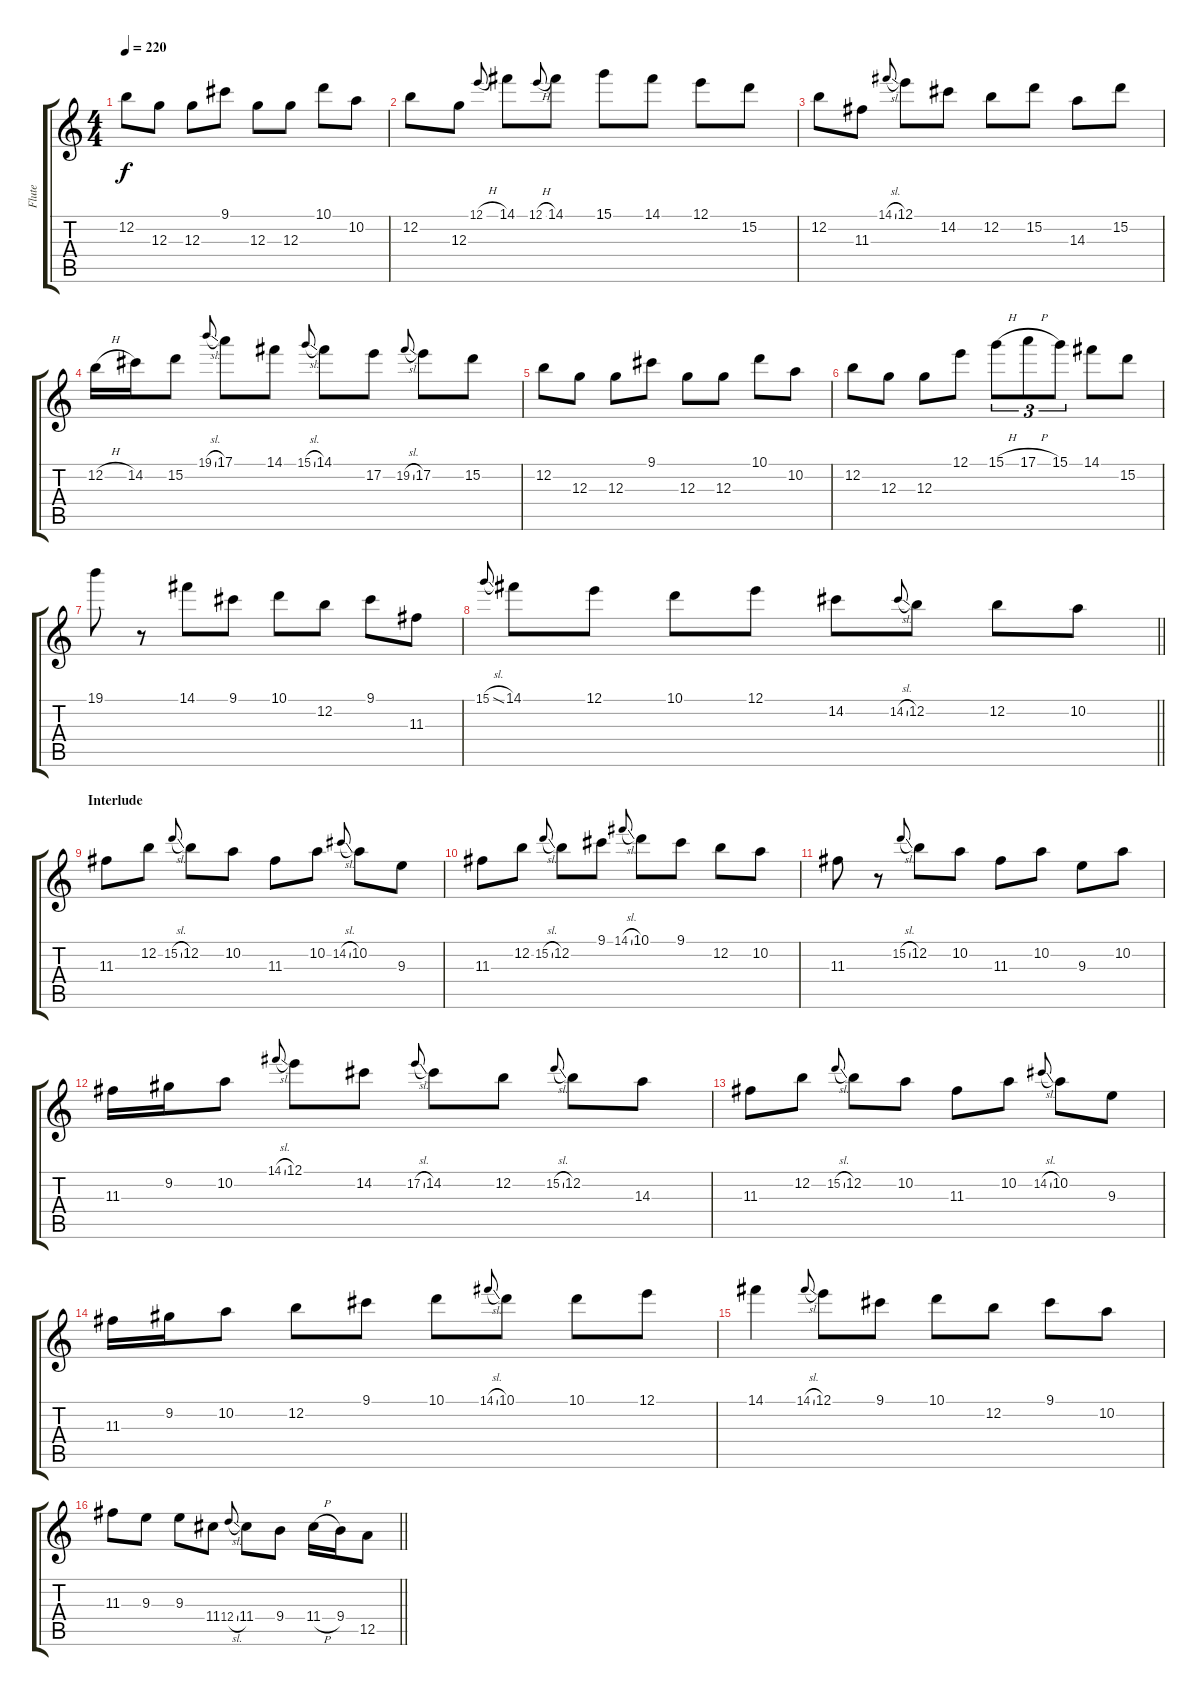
\track ("Flute" "Flute") {instrument flute}
\staff {score tabs}
\tuning (E5 B4 G4 D4 A3 E3) {hide}
\ts (4 4)
\tempo 220
\clef g2
\ks c
12.2.8{dy f} 12.3.8 12.3.8 9.1.8 12.3.8 12.3.8 10.1.8 10.2.8 |
12.2.8 12.3.8 12.1{h}.8{gr onbeat} 14.1.8 12.1{h}.8{gr onbeat} 14.1.8 15.1.8 14.1.8 12.1.8 15.2.8 |
12.2.8 11.3.8 14.1{sl}.8{gr onbeat} 12.1.8 14.2.8 12.2.8 15.2.8 14.3.8 15.2.8 |
12.2{h}.16 14.2.16 15.2.8 19.1{sl}.8{gr onbeat} 17.1.8 14.1.8 15.1{sl}.8{gr onbeat} 14.1.8 17.2.8 19.2{sl}.8{gr onbeat} 17.2.8 15.2.8 |
12.2.8 12.3.8 12.3.8 9.1.8 12.3.8 12.3.8 10.1.8 10.2.8 |
12.2.8 12.3.8 12.3.8 12.1.8 15.1{h}.8{tu (3 2)} 17.1{h}.8{tu (3 2)} 15.1.8{tu (3 2)} 14.1.8 15.2.8 |
19.1.8 r.8 14.1.8 9.1.8 10.1.8 12.2.8 9.1.8 11.3.8 |
\barLineRight lightlight
15.1{sl}.8{gr onbeat} 14.1.8 12.1.8 10.1.8 12.1.8 14.2.8 14.2{sl}.8{gr onbeat} 12.2.8 12.2.8 10.2.8 |
\section ("" "Interlude")
11.3.8 12.2.8 15.2{sl}.8{gr onbeat} 12.2.8 10.2.8 11.3.8 10.2.8 14.2{sl}.8{gr onbeat} 10.2.8 9.3.8 |
11.3.8 12.2.8 15.2{sl}.8{gr onbeat} 12.2.8 9.1.8 14.1{sl}.8{gr onbeat} 10.1.8 9.1.8 12.2.8 10.2.8 |
11.3.8 r.8 15.2{sl}.8{gr onbeat} 12.2.8 10.2.8 11.3.8 10.2.8 9.3.8 10.2.8 |
11.3.16 9.2.16 10.2.8 14.1{sl}.8{gr onbeat} 12.1.8 14.2.8 17.2{sl}.8{gr onbeat} 14.2.8 12.2.8 15.2{sl}.8{gr onbeat} 12.2.8 14.3.8 |
11.3.8 12.2.8 15.2{sl}.8{gr onbeat} 12.2.8 10.2.8 11.3.8 10.2.8 14.2{sl}.8{gr onbeat} 10.2.8 9.3.8 |
11.3.16 9.2.16 10.2.8 12.2.8 9.1.8 10.1.8 14.1{sl}.8{gr onbeat} 10.1.8 10.1.8 12.1.8 |
14.1.4 14.1{sl}.8{gr onbeat} 12.1.8 9.1.8 10.1.8 12.2.8 9.1.8 10.2.8 |
\barLineRight lightlight
11.3.8 9.3.8 9.3.8 11.4.8 12.4{sl}.8{gr onbeat} 11.4.8 9.4.8 11.4{h}.16 9.4.16 12.5.8
